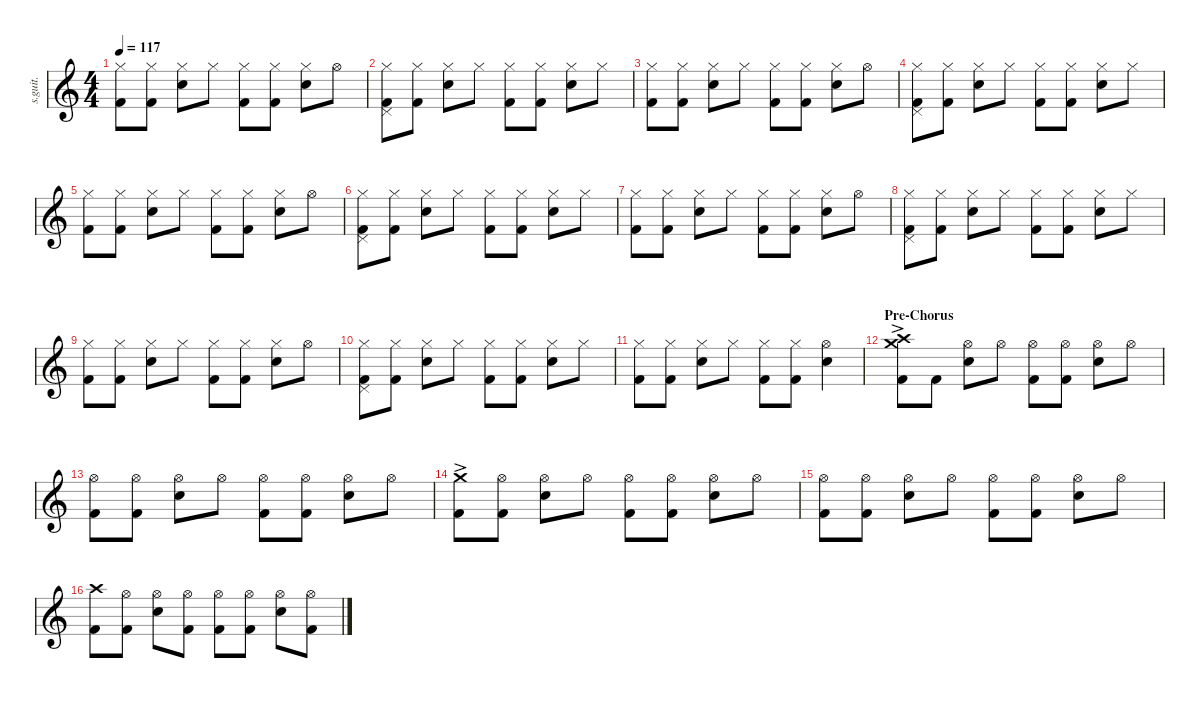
\defaultSystemsLayout 4
\hideDynamics
\bracketExtendMode nobrackets
\track ("Dave Grohl" "s.guit.") {instrument percussion}
\staff {score}
\articulation defaults
\ts (4 4)
\tempo 117
\clef g2
\ks c
("Hi-Hat (closed)" "Kick (hit) 2").8{lyrics (0 "") lyrics (1 "") lyrics (2 "") lyrics (3 "") lyrics (4 "") dy mf} ("Hi-Hat (closed)" "Kick (hit) 2").8{lyrics (0 "") lyrics (1 "") lyrics (2 "") lyrics (3 "") lyrics (4 "")} ("Hi-Hat (closed)" "Snare (hit) 2").8{lyrics (0 "") lyrics (1 "") lyrics (2 "") lyrics (3 "") lyrics (4 "")} "Hi-Hat (closed)".8{lyrics (0 "") lyrics (1 "") lyrics (2 "") lyrics (3 "") lyrics (4 "")} ("Hi-Hat (closed)" "Kick (hit) 2").8{lyrics (0 "") lyrics (1 "") lyrics (2 "") lyrics (3 "") lyrics (4 "")} ("Hi-Hat (closed)" "Kick (hit) 2").8{lyrics (0 "") lyrics (1 "") lyrics (2 "") lyrics (3 "") lyrics (4 "")} ("Hi-Hat (closed)" "Snare (hit) 2").8{lyrics (0 "") lyrics (1 "") lyrics (2 "") lyrics (3 "") lyrics (4 "")} "Hi-Hat (open)".8{lyrics (0 "") lyrics (1 "") lyrics (2 "") lyrics (3 "") lyrics (4 "")} |
("Hi-Hat (closed)" "Kick (hit) 2" "Pedal Hi-Hat (hit)").8{lyrics (0 "") lyrics (1 "") lyrics (2 "") lyrics (3 "") lyrics (4 "")} ("Hi-Hat (closed)" "Kick (hit) 2").8{lyrics (0 "") lyrics (1 "") lyrics (2 "") lyrics (3 "") lyrics (4 "")} ("Hi-Hat (closed)" "Snare (hit) 2").8{lyrics (0 "") lyrics (1 "") lyrics (2 "") lyrics (3 "") lyrics (4 "")} "Hi-Hat (closed)".8{lyrics (0 "") lyrics (1 "") lyrics (2 "") lyrics (3 "") lyrics (4 "")} ("Hi-Hat (closed)" "Kick (hit) 2").8{lyrics (0 "") lyrics (1 "") lyrics (2 "") lyrics (3 "") lyrics (4 "")} ("Hi-Hat (closed)" "Kick (hit) 2").8{lyrics (0 "") lyrics (1 "") lyrics (2 "") lyrics (3 "") lyrics (4 "")} ("Hi-Hat (closed)" "Snare (hit) 2").8{lyrics (0 "") lyrics (1 "") lyrics (2 "") lyrics (3 "") lyrics (4 "")} "Hi-Hat (closed)".8{lyrics (0 "") lyrics (1 "") lyrics (2 "") lyrics (3 "") lyrics (4 "")} |
("Hi-Hat (closed)" "Kick (hit) 2").8{lyrics (0 "") lyrics (1 "") lyrics (2 "") lyrics (3 "") lyrics (4 "")} ("Hi-Hat (closed)" "Kick (hit) 2").8{lyrics (0 "") lyrics (1 "") lyrics (2 "") lyrics (3 "") lyrics (4 "")} ("Hi-Hat (closed)" "Snare (hit) 2").8{lyrics (0 "") lyrics (1 "") lyrics (2 "") lyrics (3 "") lyrics (4 "")} "Hi-Hat (closed)".8{lyrics (0 "") lyrics (1 "") lyrics (2 "") lyrics (3 "") lyrics (4 "")} ("Hi-Hat (closed)" "Kick (hit) 2").8{lyrics (0 "") lyrics (1 "") lyrics (2 "") lyrics (3 "") lyrics (4 "")} ("Hi-Hat (closed)" "Kick (hit) 2").8{lyrics (0 "") lyrics (1 "") lyrics (2 "") lyrics (3 "") lyrics (4 "")} ("Hi-Hat (closed)" "Snare (hit) 2").8{lyrics (0 "") lyrics (1 "") lyrics (2 "") lyrics (3 "") lyrics (4 "")} "Hi-Hat (open)".8{lyrics (0 "") lyrics (1 "") lyrics (2 "") lyrics (3 "") lyrics (4 "")} |
("Hi-Hat (closed)" "Kick (hit) 2" "Pedal Hi-Hat (hit)").8{lyrics (0 "") lyrics (1 "") lyrics (2 "") lyrics (3 "") lyrics (4 "")} ("Hi-Hat (closed)" "Kick (hit) 2").8{lyrics (0 "") lyrics (1 "") lyrics (2 "") lyrics (3 "") lyrics (4 "")} ("Hi-Hat (closed)" "Snare (hit) 2").8{lyrics (0 "") lyrics (1 "") lyrics (2 "") lyrics (3 "") lyrics (4 "")} "Hi-Hat (closed)".8{lyrics (0 "") lyrics (1 "") lyrics (2 "") lyrics (3 "") lyrics (4 "")} ("Hi-Hat (closed)" "Kick (hit) 2").8{lyrics (0 "") lyrics (1 "") lyrics (2 "") lyrics (3 "") lyrics (4 "")} ("Hi-Hat (closed)" "Kick (hit) 2").8{lyrics (0 "") lyrics (1 "") lyrics (2 "") lyrics (3 "") lyrics (4 "")} ("Hi-Hat (closed)" "Snare (hit) 2").8{lyrics (0 "") lyrics (1 "") lyrics (2 "") lyrics (3 "") lyrics (4 "")} "Hi-Hat (closed)".8{lyrics (0 "") lyrics (1 "") lyrics (2 "") lyrics (3 "") lyrics (4 "")} |
("Hi-Hat (closed)" "Kick (hit) 2").8{lyrics (0 "") lyrics (1 "") lyrics (2 "") lyrics (3 "") lyrics (4 "")} ("Hi-Hat (closed)" "Kick (hit) 2").8{lyrics (0 "") lyrics (1 "") lyrics (2 "") lyrics (3 "") lyrics (4 "")} ("Hi-Hat (closed)" "Snare (hit) 2").8{lyrics (0 "") lyrics (1 "") lyrics (2 "") lyrics (3 "") lyrics (4 "")} "Hi-Hat (closed)".8{lyrics (0 "") lyrics (1 "") lyrics (2 "") lyrics (3 "") lyrics (4 "")} ("Hi-Hat (closed)" "Kick (hit) 2").8{lyrics (0 "") lyrics (1 "") lyrics (2 "") lyrics (3 "") lyrics (4 "")} ("Hi-Hat (closed)" "Kick (hit) 2").8{lyrics (0 "") lyrics (1 "") lyrics (2 "") lyrics (3 "") lyrics (4 "")} ("Hi-Hat (closed)" "Snare (hit) 2").8{lyrics (0 "") lyrics (1 "") lyrics (2 "") lyrics (3 "") lyrics (4 "")} "Hi-Hat (open)".8{lyrics (0 "") lyrics (1 "") lyrics (2 "") lyrics (3 "") lyrics (4 "")} |
("Hi-Hat (closed)" "Kick (hit) 2" "Pedal Hi-Hat (hit)").8{lyrics (0 "") lyrics (1 "") lyrics (2 "") lyrics (3 "") lyrics (4 "")} ("Hi-Hat (closed)" "Kick (hit) 2").8{lyrics (0 "") lyrics (1 "") lyrics (2 "") lyrics (3 "") lyrics (4 "")} ("Hi-Hat (closed)" "Snare (hit) 2").8{lyrics (0 "") lyrics (1 "") lyrics (2 "") lyrics (3 "") lyrics (4 "")} "Hi-Hat (closed)".8{lyrics (0 "") lyrics (1 "") lyrics (2 "") lyrics (3 "") lyrics (4 "")} ("Hi-Hat (closed)" "Kick (hit) 2").8{lyrics (0 "") lyrics (1 "") lyrics (2 "") lyrics (3 "") lyrics (4 "")} ("Hi-Hat (closed)" "Kick (hit) 2").8{lyrics (0 "") lyrics (1 "") lyrics (2 "") lyrics (3 "") lyrics (4 "")} ("Hi-Hat (closed)" "Snare (hit) 2").8{lyrics (0 "") lyrics (1 "") lyrics (2 "") lyrics (3 "") lyrics (4 "")} "Hi-Hat (closed)".8{lyrics (0 "") lyrics (1 "") lyrics (2 "") lyrics (3 "") lyrics (4 "")} |
("Hi-Hat (closed)" "Kick (hit) 2").8{lyrics (0 "") lyrics (1 "") lyrics (2 "") lyrics (3 "") lyrics (4 "")} ("Hi-Hat (closed)" "Kick (hit) 2").8{lyrics (0 "") lyrics (1 "") lyrics (2 "") lyrics (3 "") lyrics (4 "")} ("Hi-Hat (closed)" "Snare (hit) 2").8{lyrics (0 "") lyrics (1 "") lyrics (2 "") lyrics (3 "") lyrics (4 "")} "Hi-Hat (closed)".8{lyrics (0 "") lyrics (1 "") lyrics (2 "") lyrics (3 "") lyrics (4 "")} ("Hi-Hat (closed)" "Kick (hit) 2").8{lyrics (0 "") lyrics (1 "") lyrics (2 "") lyrics (3 "") lyrics (4 "")} ("Hi-Hat (closed)" "Kick (hit) 2").8{lyrics (0 "") lyrics (1 "") lyrics (2 "") lyrics (3 "") lyrics (4 "")} ("Hi-Hat (closed)" "Snare (hit) 2").8{lyrics (0 "") lyrics (1 "") lyrics (2 "") lyrics (3 "") lyrics (4 "")} "Hi-Hat (open)".8{lyrics (0 "") lyrics (1 "") lyrics (2 "") lyrics (3 "") lyrics (4 "")} |
("Hi-Hat (closed)" "Kick (hit) 2" "Pedal Hi-Hat (hit)").8{lyrics (0 "") lyrics (1 "") lyrics (2 "") lyrics (3 "") lyrics (4 "")} ("Hi-Hat (closed)" "Kick (hit) 2").8{lyrics (0 "") lyrics (1 "") lyrics (2 "") lyrics (3 "") lyrics (4 "")} ("Hi-Hat (closed)" "Snare (hit) 2").8{lyrics (0 "") lyrics (1 "") lyrics (2 "") lyrics (3 "") lyrics (4 "")} "Hi-Hat (closed)".8{lyrics (0 "") lyrics (1 "") lyrics (2 "") lyrics (3 "") lyrics (4 "")} ("Hi-Hat (closed)" "Kick (hit) 2").8{lyrics (0 "") lyrics (1 "") lyrics (2 "") lyrics (3 "") lyrics (4 "")} ("Hi-Hat (closed)" "Kick (hit) 2").8{lyrics (0 "") lyrics (1 "") lyrics (2 "") lyrics (3 "") lyrics (4 "")} ("Hi-Hat (closed)" "Snare (hit) 2").8{lyrics (0 "") lyrics (1 "") lyrics (2 "") lyrics (3 "") lyrics (4 "")} "Hi-Hat (closed)".8{lyrics (0 "") lyrics (1 "") lyrics (2 "") lyrics (3 "") lyrics (4 "")} |
("Hi-Hat (closed)" "Kick (hit) 2").8{lyrics (0 "") lyrics (1 "") lyrics (2 "") lyrics (3 "") lyrics (4 "")} ("Hi-Hat (closed)" "Kick (hit) 2").8{lyrics (0 "") lyrics (1 "") lyrics (2 "") lyrics (3 "") lyrics (4 "")} ("Hi-Hat (closed)" "Snare (hit) 2").8{lyrics (0 "") lyrics (1 "") lyrics (2 "") lyrics (3 "") lyrics (4 "")} "Hi-Hat (closed)".8{lyrics (0 "") lyrics (1 "") lyrics (2 "") lyrics (3 "") lyrics (4 "")} ("Hi-Hat (closed)" "Kick (hit) 2").8{lyrics (0 "") lyrics (1 "") lyrics (2 "") lyrics (3 "") lyrics (4 "")} ("Hi-Hat (closed)" "Kick (hit) 2").8{lyrics (0 "") lyrics (1 "") lyrics (2 "") lyrics (3 "") lyrics (4 "")} ("Hi-Hat (closed)" "Snare (hit) 2").8{lyrics (0 "") lyrics (1 "") lyrics (2 "") lyrics (3 "") lyrics (4 "")} "Hi-Hat (open)".8{lyrics (0 "") lyrics (1 "") lyrics (2 "") lyrics (3 "") lyrics (4 "")} |
("Hi-Hat (closed)" "Kick (hit) 2" "Pedal Hi-Hat (hit)").8{lyrics (0 "") lyrics (1 "") lyrics (2 "") lyrics (3 "") lyrics (4 "")} ("Hi-Hat (closed)" "Kick (hit) 2").8{lyrics (0 "") lyrics (1 "") lyrics (2 "") lyrics (3 "") lyrics (4 "")} ("Hi-Hat (closed)" "Snare (hit) 2").8{lyrics (0 "") lyrics (1 "") lyrics (2 "") lyrics (3 "") lyrics (4 "")} "Hi-Hat (closed)".8{lyrics (0 "") lyrics (1 "") lyrics (2 "") lyrics (3 "") lyrics (4 "")} ("Hi-Hat (closed)" "Kick (hit) 2").8{lyrics (0 "") lyrics (1 "") lyrics (2 "") lyrics (3 "") lyrics (4 "")} ("Hi-Hat (closed)" "Kick (hit) 2").8{lyrics (0 "") lyrics (1 "") lyrics (2 "") lyrics (3 "") lyrics (4 "")} ("Hi-Hat (closed)" "Snare (hit) 2").8{lyrics (0 "") lyrics (1 "") lyrics (2 "") lyrics (3 "") lyrics (4 "")} "Hi-Hat (closed)".8{lyrics (0 "") lyrics (1 "") lyrics (2 "") lyrics (3 "") lyrics (4 "")} |
("Hi-Hat (closed)" "Kick (hit) 2").8{lyrics (0 "") lyrics (1 "") lyrics (2 "") lyrics (3 "") lyrics (4 "")} ("Hi-Hat (closed)" "Kick (hit) 2").8{lyrics (0 "") lyrics (1 "") lyrics (2 "") lyrics (3 "") lyrics (4 "")} ("Hi-Hat (closed)" "Snare (hit) 2").8{lyrics (0 "") lyrics (1 "") lyrics (2 "") lyrics (3 "") lyrics (4 "")} "Hi-Hat (closed)".8{lyrics (0 "") lyrics (1 "") lyrics (2 "") lyrics (3 "") lyrics (4 "")} ("Hi-Hat (closed)" "Kick (hit) 2").8{lyrics (0 "") lyrics (1 "") lyrics (2 "") lyrics (3 "") lyrics (4 "")} ("Hi-Hat (closed)" "Kick (hit) 2").8{lyrics (0 "") lyrics (1 "") lyrics (2 "") lyrics (3 "") lyrics (4 "")} ("Hi-Hat (open)" "Snare (hit) 2").4{lyrics (0 "") lyrics (1 "") lyrics (2 "") lyrics (3 "") lyrics (4 "")} |
\section ("" "Pre-Chorus")
("Crash medium (hit)"{ac} "Kick (hit) 2" "Crash high (hit)").8{lyrics (0 "") lyrics (1 "") lyrics (2 "") lyrics (3 "") lyrics (4 "") dy f} "Kick (hit) 2".8{lyrics (0 "") lyrics (1 "") lyrics (2 "") lyrics (3 "") lyrics (4 "")} ("Hi-Hat (open)" "Snare (hit) 2").8{lyrics (0 "") lyrics (1 "") lyrics (2 "") lyrics (3 "") lyrics (4 "")} "Hi-Hat (open)".8{lyrics (0 "") lyrics (1 "") lyrics (2 "") lyrics (3 "") lyrics (4 "")} ("Hi-Hat (open)" "Kick (hit) 2").8{lyrics (0 "") lyrics (1 "") lyrics (2 "") lyrics (3 "") lyrics (4 "")} ("Hi-Hat (open)" "Kick (hit) 2").8{lyrics (0 "") lyrics (1 "") lyrics (2 "") lyrics (3 "") lyrics (4 "")} ("Hi-Hat (open)" "Snare (hit) 2").8{lyrics (0 "") lyrics (1 "") lyrics (2 "") lyrics (3 "") lyrics (4 "")} "Hi-Hat (open)".8{lyrics (0 "") lyrics (1 "") lyrics (2 "") lyrics (3 "") lyrics (4 "")} |
("Hi-Hat (open)" "Kick (hit) 2").8{lyrics (0 "") lyrics (1 "") lyrics (2 "") lyrics (3 "") lyrics (4 "")} ("Hi-Hat (open)" "Kick (hit) 2").8{lyrics (0 "") lyrics (1 "") lyrics (2 "") lyrics (3 "") lyrics (4 "")} ("Hi-Hat (open)" "Snare (hit) 2").8{lyrics (0 "") lyrics (1 "") lyrics (2 "") lyrics (3 "") lyrics (4 "")} "Hi-Hat (open)".8{lyrics (0 "") lyrics (1 "") lyrics (2 "") lyrics (3 "") lyrics (4 "")} ("Hi-Hat (open)" "Kick (hit) 2").8{lyrics (0 "") lyrics (1 "") lyrics (2 "") lyrics (3 "") lyrics (4 "")} ("Hi-Hat (open)" "Kick (hit) 2").8{lyrics (0 "") lyrics (1 "") lyrics (2 "") lyrics (3 "") lyrics (4 "")} ("Hi-Hat (open)" "Snare (hit) 2").8{lyrics (0 "") lyrics (1 "") lyrics (2 "") lyrics (3 "") lyrics (4 "")} "Hi-Hat (open)".8{lyrics (0 "") lyrics (1 "") lyrics (2 "") lyrics (3 "") lyrics (4 "")} |
("Crash medium (hit)"{ac} "Kick (hit) 2").8{lyrics (0 "") lyrics (1 "") lyrics (2 "") lyrics (3 "") lyrics (4 "")} ("Hi-Hat (open)" "Kick (hit) 2").8{lyrics (0 "") lyrics (1 "") lyrics (2 "") lyrics (3 "") lyrics (4 "")} ("Hi-Hat (open)" "Snare (hit) 2").8{lyrics (0 "") lyrics (1 "") lyrics (2 "") lyrics (3 "") lyrics (4 "")} "Hi-Hat (open)".8{lyrics (0 "") lyrics (1 "") lyrics (2 "") lyrics (3 "") lyrics (4 "")} ("Hi-Hat (open)" "Kick (hit) 2").8{lyrics (0 "") lyrics (1 "") lyrics (2 "") lyrics (3 "") lyrics (4 "")} ("Hi-Hat (open)" "Kick (hit) 2").8{lyrics (0 "") lyrics (1 "") lyrics (2 "") lyrics (3 "") lyrics (4 "")} ("Hi-Hat (open)" "Snare (hit) 2").8{lyrics (0 "") lyrics (1 "") lyrics (2 "") lyrics (3 "") lyrics (4 "")} "Hi-Hat (open)".8{lyrics (0 "") lyrics (1 "") lyrics (2 "") lyrics (3 "") lyrics (4 "")} |
("Hi-Hat (open)" "Kick (hit) 2").8{lyrics (0 "") lyrics (1 "") lyrics (2 "") lyrics (3 "") lyrics (4 "")} ("Hi-Hat (open)" "Kick (hit) 2").8{lyrics (0 "") lyrics (1 "") lyrics (2 "") lyrics (3 "") lyrics (4 "")} ("Hi-Hat (open)" "Snare (hit) 2").8{lyrics (0 "") lyrics (1 "") lyrics (2 "") lyrics (3 "") lyrics (4 "")} "Hi-Hat (open)".8{lyrics (0 "") lyrics (1 "") lyrics (2 "") lyrics (3 "") lyrics (4 "")} ("Hi-Hat (open)" "Kick (hit) 2").8{lyrics (0 "") lyrics (1 "") lyrics (2 "") lyrics (3 "") lyrics (4 "")} ("Hi-Hat (open)" "Kick (hit) 2").8{lyrics (0 "") lyrics (1 "") lyrics (2 "") lyrics (3 "") lyrics (4 "")} ("Hi-Hat (open)" "Snare (hit) 2").8{lyrics (0 "") lyrics (1 "") lyrics (2 "") lyrics (3 "") lyrics (4 "")} "Hi-Hat (open)".8{lyrics (0 "") lyrics (1 "") lyrics (2 "") lyrics (3 "") lyrics (4 "")} |
("Kick (hit) 2" "Crash high (hit)").8{lyrics (0 "") lyrics (1 "") lyrics (2 "") lyrics (3 "") lyrics (4 "")} ("Hi-Hat (open)" "Kick (hit) 2").8{lyrics (0 "") lyrics (1 "") lyrics (2 "") lyrics (3 "") lyrics (4 "")} ("Hi-Hat (open)" "Snare (hit) 2").8{lyrics (0 "") lyrics (1 "") lyrics (2 "") lyrics (3 "") lyrics (4 "")} ("Hi-Hat (open)" "Kick (hit) 2").8{lyrics (0 "") lyrics (1 "") lyrics (2 "") lyrics (3 "") lyrics (4 "")} ("Hi-Hat (open)" "Kick (hit) 2").8{lyrics (0 "") lyrics (1 "") lyrics (2 "") lyrics (3 "") lyrics (4 "")} ("Hi-Hat (open)" "Kick (hit) 2").8{lyrics (0 "") lyrics (1 "") lyrics (2 "") lyrics (3 "") lyrics (4 "")} ("Hi-Hat (open)" "Snare (hit) 2").8{lyrics (0 "") lyrics (1 "") lyrics (2 "") lyrics (3 "") lyrics (4 "")} ("Hi-Hat (open)" "Kick (hit) 2").8{lyrics (0 "") lyrics (1 "") lyrics (2 "") lyrics (3 "") lyrics (4 "")}
